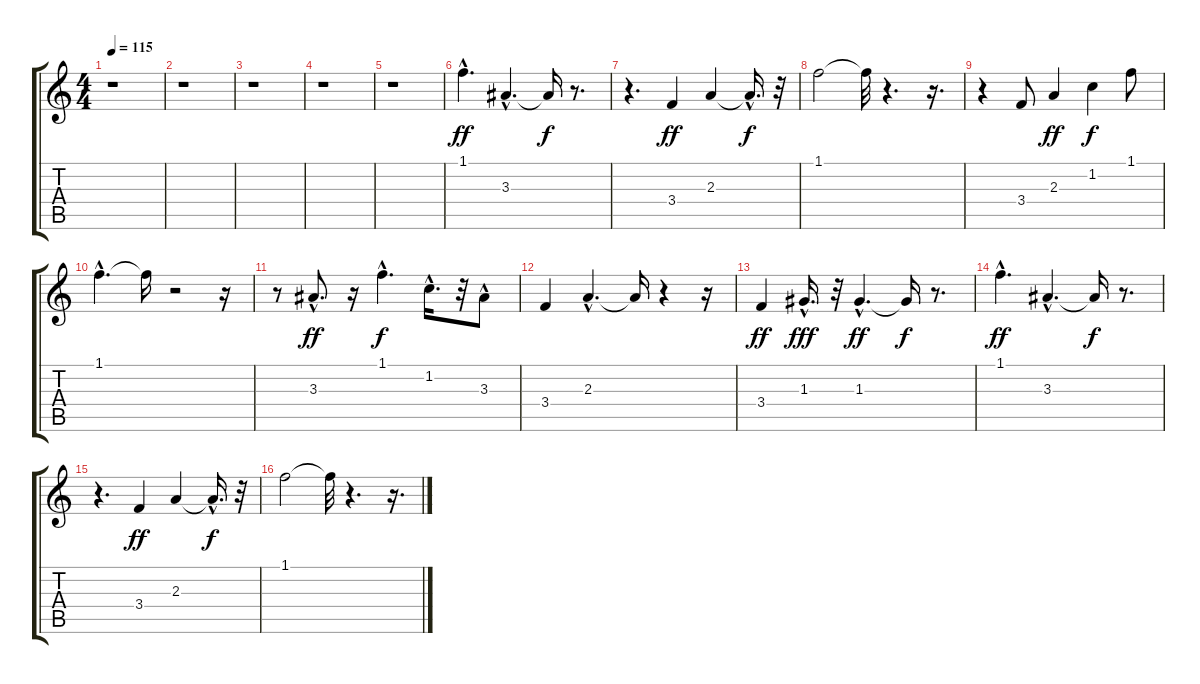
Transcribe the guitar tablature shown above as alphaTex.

\track "" {instrument electricguitarclean}
\staff {score tabs}
\tuning (E4 B3 G3 D3 A2 E2) {hide}
\ts (4 4)
\tempo 115
\clef g2
\ks c
r.1{dy mf} |
r.1 |
r.1 |
r.1 |
r.1 |
1.1{hac}.4{d dy ff} 3.3{hac}.4{d} 3.3{t}.16{dy f} r.8{d} |
r.4{d} 3.4.4{dy ff} 2.3.4 2.3{hac t}.16{d dy f} r.32 |
1.1.2 1.1{t}.32 r.4{d} r.16{d} |
r.4 3.4.8 2.3.4{dy ff} 1.2.4{dy f} 1.1.8 |
1.1{hac}.4{d} 1.1{t}.16 r.2 r.16 |
r.8 3.3{hac}.8{d dy ff} r.16 1.1{hac}.4{d dy f} 1.2{hac}.16{d} r.32 3.3{hac}.8 |
3.4.4 2.3{hac}.4{d} 2.3{t}.16 r.4 r.16 |
3.4.4{dy ff} 1.3{hac}.16{d dy fff} r.32 1.3{hac}.4{d dy ff} 1.3{t}.16{dy f} r.8{d} |
1.1{hac}.4{d dy ff} 3.3{hac}.4{d} 3.3{t}.16{dy f} r.8{d} |
r.4{d} 3.4.4{dy ff} 2.3.4 2.3{hac t}.16{d dy f} r.32 |
1.1.2 1.1{t}.32 r.4{d} r.16{d}
